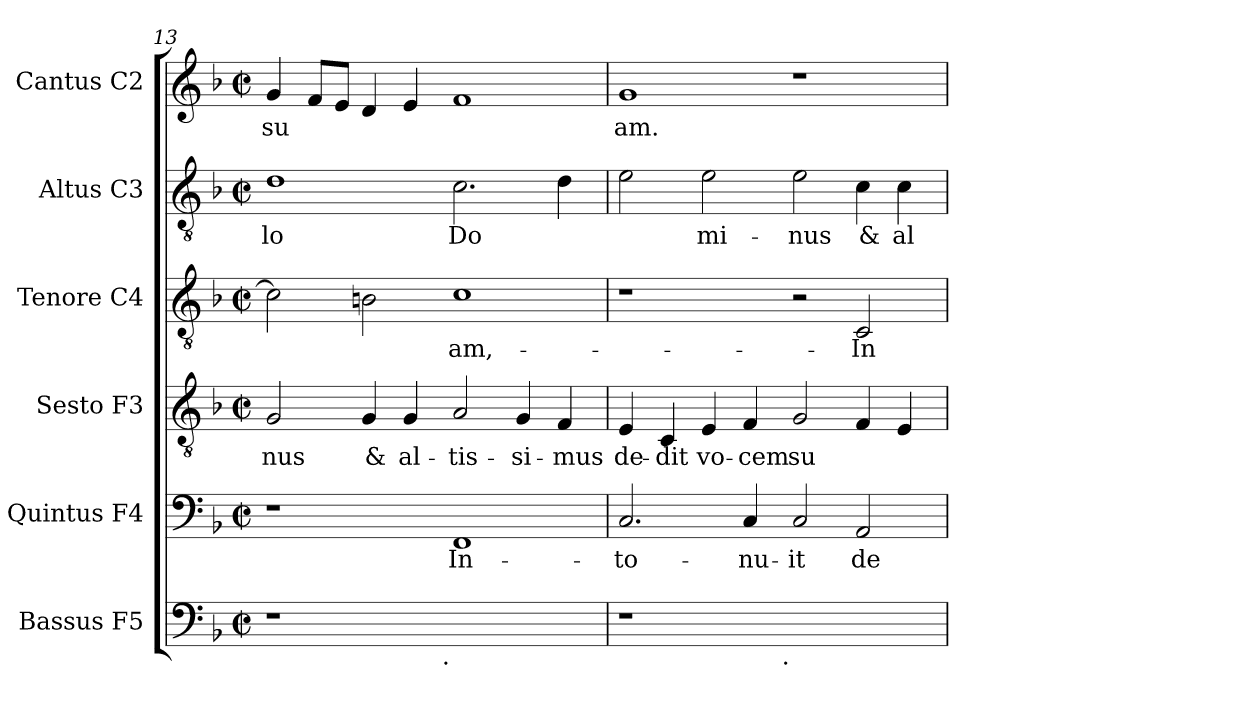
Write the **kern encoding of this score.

**kern	**kern	**text	**kern	**text	**kern	**text	**kern	**text	**kern	**text
*part6	*part5	*part5	*part4	*part4	*part3	*part3	*part2	*part2	*part1	*part1
*staff6	*staff5	*staff5	*staff4	*staff4	*staff3	*staff3	*staff2	*staff2	*staff1	*staff1
*I"Bassus  F5	*I"Quintus  F4	*	*I"Sesto  F3	*	*I"Tenore  C4	*	*I"Altus  C3	*	*I"Cantus  C2	*
*clefF4	*clefF4	*	*clefGv2	*	*clefGv2	*	*clefGv2	*	*clefG2	*
*k[b-]	*k[b-]	*	*k[b-]	*	*k[b-]	*	*k[b-]	*	*k[b-]	*
*F:	*F:	*	*F:	*	*F:	*	*F:	*	*F:	*
*M2/2	*M2/2	*	*M2/2	*	*M2/2	*	*M2/2	*	*M2/2	*
*met(c|)	*met(c|)	*	*met(c|)	*	*met(c|)	*	*met(c|)	*	*met(c|)	*
=13	=13	=13	=13	=13	=13	=13	=13	=13	=13	=13
!	!	!	!	!LO:LY:b:cj	!	!LO:LY:b:cj	!	!LO:LY:b:cj	!	!LO:LY:b:cj
*^	*	*	*	*	*	*	*	*	*	*
1r	2ryy	1r	.	2G/	-nus	2c\]	--	1d	-lo	4g/	su-
!	!	!	!	!	!	!	!	!	!	!	!LO:LY:b:cj
.	.	.	.	.	.	.	.	.	.	8f/L	--
!	!	!	!	!	!	!	!	!	!	!	!LO:LY:b:cj
.	.	.	.	.	.	.	.	.	.	8e/J	--
!	!	!	!	!	!LO:LY:b:cj	!	!LO:LY:b:cj	!	!	!	!LO:LY:b:cj
.	4...ryy	.	.	4G/	&	2Bn\	--	.	.	4d/	--
!	!	!	!	!	!LO:LY:b:cj	!	!	!	!	!	!LO:LY:b:cj
.	.	.	.	4G/	al-	.	.	.	.	4e/	--
!	!LO:TX:b:t=.	!	!	!	!	!	!	!	!	!	!
.	1ryy	.	.	.	.	.	.	.	.	.	.
!	!	!	!LO:LY:b:cj	!	!LO:LY:b:cj	!	!LO:LY:b:cj	!	!LO:LY:b:cj	!	!LO:LY:b:cj
1ryy	.	1FF	In-	2A/	-tis-	1c	-am,-	2.c\	Do-	1f	--
!	!	!	!	!	!LO:LY:b:cj	!	!	!	!	!	!
.	.	.	.	4G/	-si-	.	.	.	.	.	.
!	!	!	!	!	!LO:LY:b:cj	!	!	!	!LO:LY:b:cj	!	!
.	.	.	.	4F/	-mus	.	.	4d\	--	.	.
.	32ryy	.	.	.	.	.	.	.	.	.	.
=14	=14	=14	=14	=14	=14	=14	=14	=14	=14	=14	=14
!	!	!	!LO:LY:b:cj	!	!LO:LY:b:cj	!	!	!	!LO:LY:b:cj	!	!LO:LY:b:cj
1r	2ryy	2.C/	-to-	4E/	de-	1r	.	2e\	--	1g	-am.
!	!	!	!	!	!LO:LY:b:cj	!	!	!	!	!	!
.	.	.	.	4C/	-dit	.	.	.	.	.	.
!	!	!	!	!	!LO:LY:b:cj	!	!	!	!LO:LY:b:cj	!	!
.	4...ryy	.	.	4E/	vo-	.	.	2e\	-mi-	.	.
!	!	!	!LO:LY:b:cj	!	!LO:LY:b:cj	!	!	!	!	!	!
.	.	4C/	-nu-	4F/	-cem	.	.	.	.	.	.
!	!LO:TX:b:t=.	!	!	!	!	!	!	!	!	!	!
.	1ryy	.	.	.	.	.	.	.	.	.	.
!	!	!	!LO:LY:b:cj	!	!LO:LY:b:cj	!	!	!	!LO:LY:b:cj	!	!
1ryy	.	2C/	-it	2G/	su-	2r	.	2e\	-nus	1r	.
!	!	!	!LO:LY:b:cj	!	!LO:LY:b:cj	!	!LO:LY:b:cj	!	!LO:LY:b:cj	!	!
.	.	2AA/	de	4F/	--	2C/	-In-	4c\	&	.	.
!	!	!	!	!	!LO:LY:b:cj	!	!	!	!LO:LY:b:cj	!	!
.	.	.	.	4E/	--	.	.	4c\	al-	.	.
.	32ryy	.	.	.	.	.	.	.	.	.	.
*v	*v	*	*	*	*	*	*	*	*	*	*
=	=	=	=	=	=	=	=	=	=	=
*-	*-	*-	*-	*-	*-	*-	*-	*-	*-	*-
